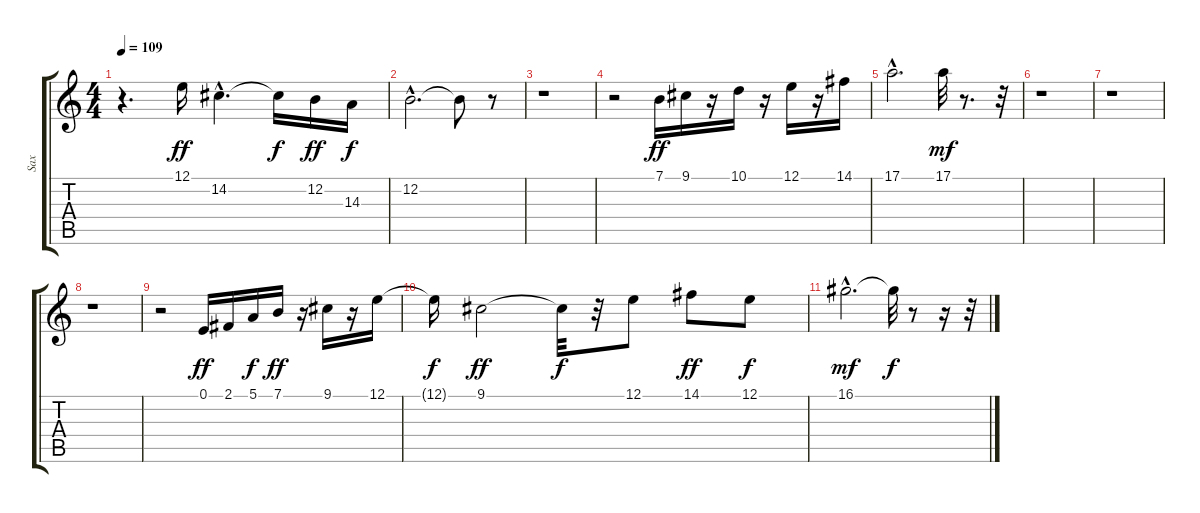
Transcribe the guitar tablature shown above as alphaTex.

\track ("Sax" "Sax") {instrument tenorsax}
\staff {score tabs}
\tuning (E4 B3 G3 D3 A2 E2) {hide}
\ts (4 4)
\tempo 109
\clef g2
\ks c
r.4{d dy f} 12.1.16{dy ff} 14.2{hac}.4{d} 14.2{t}.16{dy f} 12.2.16{dy ff} 14.3.16{dy f} |
12.2{hac}.2{d} 12.2{t}.8 r.8 |
r.1 |
r.2 7.1.16{dy ff} 9.1.16 r.16 10.1.16 r.16 12.1.16 r.16 14.1.16 |
17.1{hac}.2{d} 17.1.32{dy mf} r.8{d} r.32 |
r.1 |
r.1 |
r.1 |
r.2 0.1.16{dy ff} 2.1.16 5.1.16{dy f} 7.1.16{dy ff} r.16 9.1.16 r.16 12.1.16 |
12.1{t}.16{dy f} 9.1.2{dy ff} 9.1{t}.32{dy f} r.32 12.1.8 14.1.8{dy ff} 12.1.8{dy f} |
16.1{hac}.2{d dy mf} 16.1{t}.32{dy f} r.8 r.16 r.32
